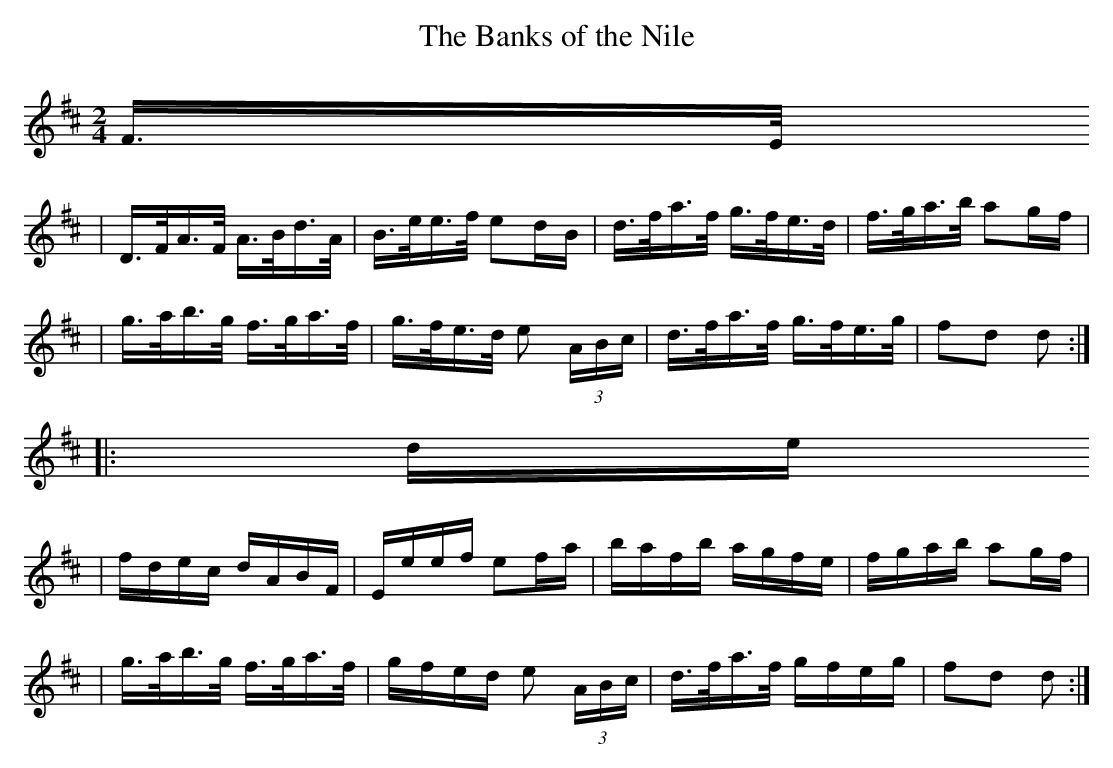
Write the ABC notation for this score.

X:1
T: The Banks of the Nile
M: 2/4
L: 1/16
K: D
F>E
| D>FA>F A>Bd>A | B>ee>f e2dB | d>fa>f g>fe>d | f>ga>b a2gf |
| g>ab>g f>ga>f | g>fe>d e2 (3ABc | d>fa>f g>fe>g | f2d2 d2 :|
|: de
| fdec dABF | Eeef e2fa | bafb agfe | fgab a2gf |
| g>ab>g f>ga>f | gfed e2 (3ABc | d>fa>f gfeg | f2d2 d2 :|
